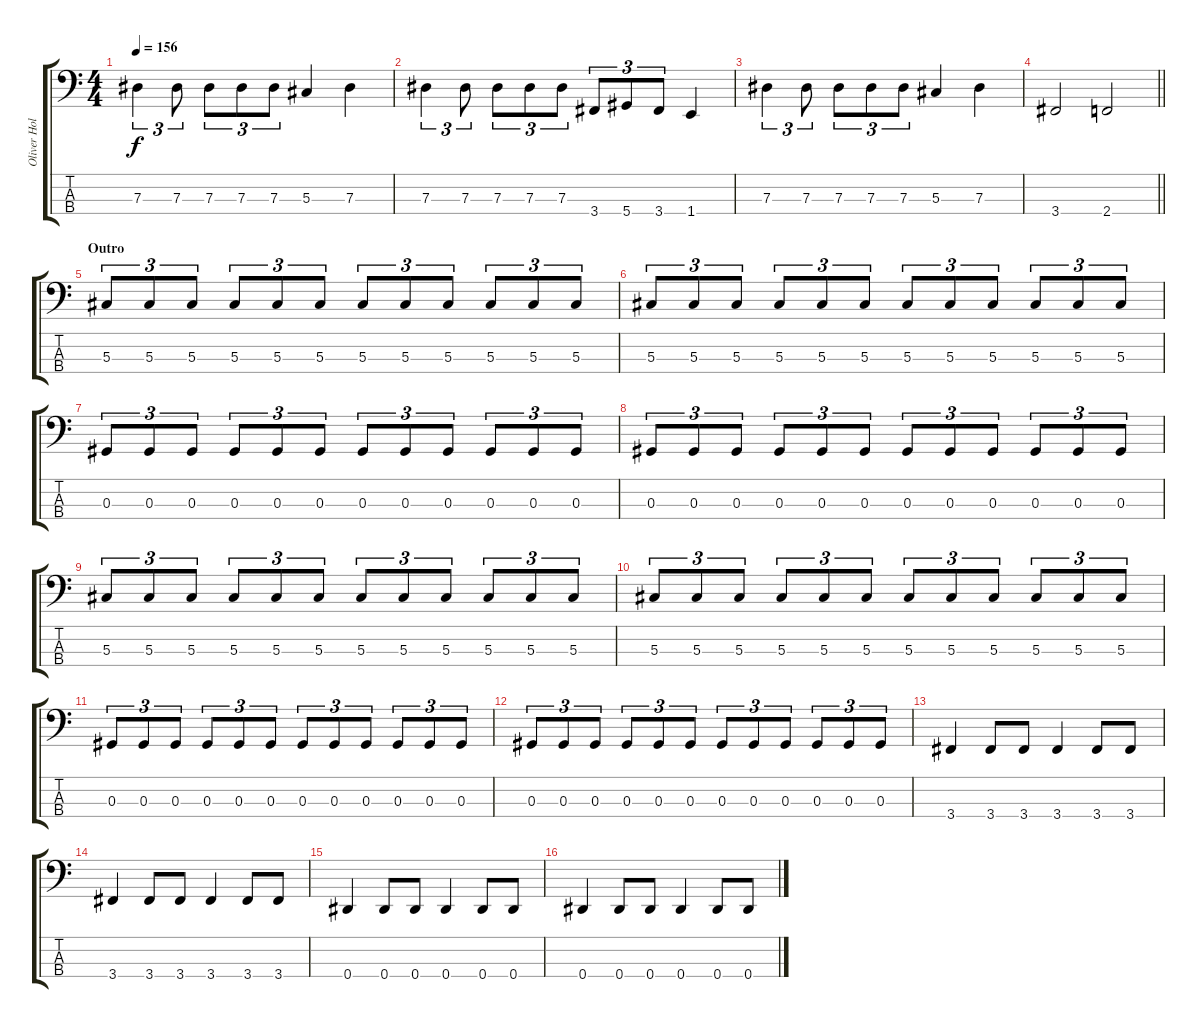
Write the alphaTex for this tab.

\track ("Oliver Holzwarth" "Oliver Hol") {instrument electricbasspick}
\staff {score tabs}
\tuning (Gb2 Db2 Ab1 Eb1) {hide}
\ts (4 4)
\tempo 156
\clef f4
\ks c
7.3.4{tu (3 2) dy f} 7.3.8{tu (3 2)} 7.3.8{tu (3 2)} 7.3.8{tu (3 2)} 7.3.8{tu (3 2)} 5.3.4 7.3.4 |
7.3.4{tu (3 2)} 7.3.8{tu (3 2)} 7.3.8{tu (3 2)} 7.3.8{tu (3 2)} 7.3.8{tu (3 2)} 3.4.8{tu (3 2)} 5.4.8{tu (3 2)} 3.4.8{tu (3 2)} 1.4.4 |
7.3.4{tu (3 2)} 7.3.8{tu (3 2)} 7.3.8{tu (3 2)} 7.3.8{tu (3 2)} 7.3.8{tu (3 2)} 5.3.4 7.3.4 |
\barLineRight lightlight
3.4.2 2.4.2 |
\section ("" "Outro")
5.3.8{tu (3 2)} 5.3.8{tu (3 2)} 5.3.8{tu (3 2)} 5.3.8{tu (3 2)} 5.3.8{tu (3 2)} 5.3.8{tu (3 2)} 5.3.8{tu (3 2)} 5.3.8{tu (3 2)} 5.3.8{tu (3 2)} 5.3.8{tu (3 2)} 5.3.8{tu (3 2)} 5.3.8{tu (3 2)} |
5.3.8{tu (3 2)} 5.3.8{tu (3 2)} 5.3.8{tu (3 2)} 5.3.8{tu (3 2)} 5.3.8{tu (3 2)} 5.3.8{tu (3 2)} 5.3.8{tu (3 2)} 5.3.8{tu (3 2)} 5.3.8{tu (3 2)} 5.3.8{tu (3 2)} 5.3.8{tu (3 2)} 5.3.8{tu (3 2)} |
0.3.8{tu (3 2)} 0.3.8{tu (3 2)} 0.3.8{tu (3 2)} 0.3.8{tu (3 2)} 0.3.8{tu (3 2)} 0.3.8{tu (3 2)} 0.3.8{tu (3 2)} 0.3.8{tu (3 2)} 0.3.8{tu (3 2)} 0.3.8{tu (3 2)} 0.3.8{tu (3 2)} 0.3.8{tu (3 2)} |
0.3.8{tu (3 2)} 0.3.8{tu (3 2)} 0.3.8{tu (3 2)} 0.3.8{tu (3 2)} 0.3.8{tu (3 2)} 0.3.8{tu (3 2)} 0.3.8{tu (3 2)} 0.3.8{tu (3 2)} 0.3.8{tu (3 2)} 0.3.8{tu (3 2)} 0.3.8{tu (3 2)} 0.3.8{tu (3 2)} |
5.3.8{tu (3 2)} 5.3.8{tu (3 2)} 5.3.8{tu (3 2)} 5.3.8{tu (3 2)} 5.3.8{tu (3 2)} 5.3.8{tu (3 2)} 5.3.8{tu (3 2)} 5.3.8{tu (3 2)} 5.3.8{tu (3 2)} 5.3.8{tu (3 2)} 5.3.8{tu (3 2)} 5.3.8{tu (3 2)} |
5.3.8{tu (3 2)} 5.3.8{tu (3 2)} 5.3.8{tu (3 2)} 5.3.8{tu (3 2)} 5.3.8{tu (3 2)} 5.3.8{tu (3 2)} 5.3.8{tu (3 2)} 5.3.8{tu (3 2)} 5.3.8{tu (3 2)} 5.3.8{tu (3 2)} 5.3.8{tu (3 2)} 5.3.8{tu (3 2)} |
0.3.8{tu (3 2)} 0.3.8{tu (3 2)} 0.3.8{tu (3 2)} 0.3.8{tu (3 2)} 0.3.8{tu (3 2)} 0.3.8{tu (3 2)} 0.3.8{tu (3 2)} 0.3.8{tu (3 2)} 0.3.8{tu (3 2)} 0.3.8{tu (3 2)} 0.3.8{tu (3 2)} 0.3.8{tu (3 2)} |
0.3.8{tu (3 2)} 0.3.8{tu (3 2)} 0.3.8{tu (3 2)} 0.3.8{tu (3 2)} 0.3.8{tu (3 2)} 0.3.8{tu (3 2)} 0.3.8{tu (3 2)} 0.3.8{tu (3 2)} 0.3.8{tu (3 2)} 0.3.8{tu (3 2)} 0.3.8{tu (3 2)} 0.3.8{tu (3 2)} |
3.4.4 3.4.8 3.4.8 3.4.4 3.4.8 3.4.8 |
3.4.4 3.4.8 3.4.8 3.4.4 3.4.8 3.4.8 |
0.4.4 0.4.8 0.4.8 0.4.4 0.4.8 0.4.8 |
0.4.4 0.4.8 0.4.8 0.4.4 0.4.8 0.4.8
